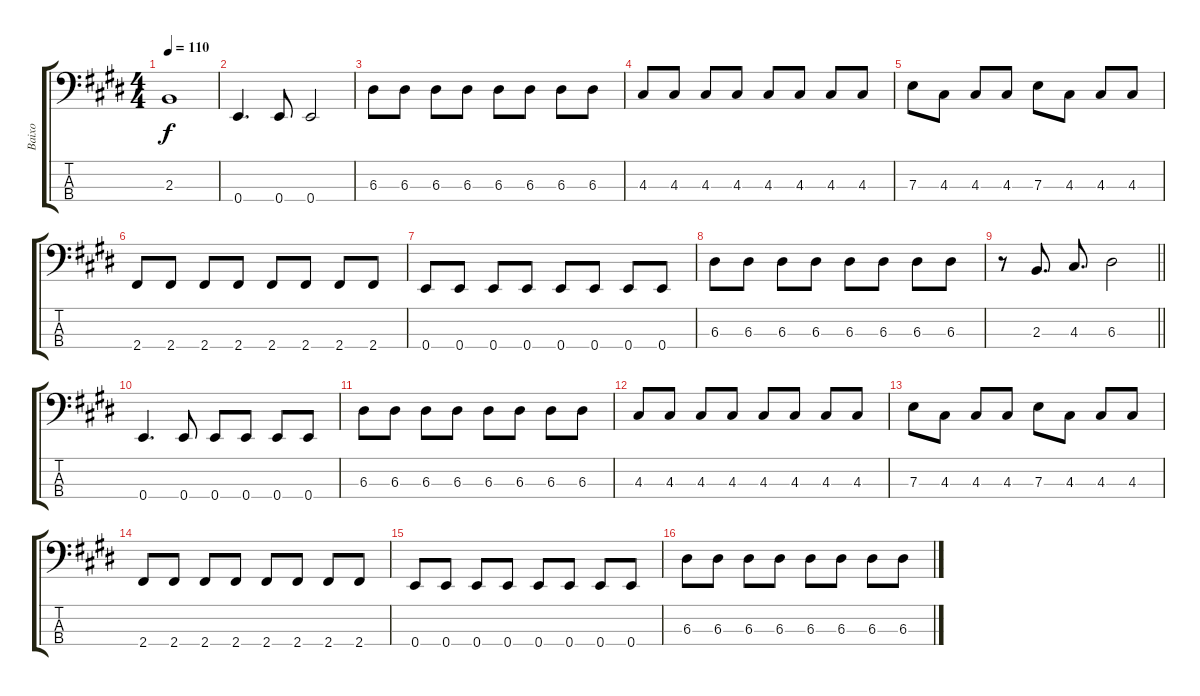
\track ("Baixo" "Baixo") {instrument electricbassfinger}
\staff {score tabs}
\tuning (G2 D2 A1 E1) {hide}
\ts (4 4)
\section ("" "")
\tempo 110
\clef f4
\ks e
2.3.1{dy f} |
0.4.4{d} 0.4.8 0.4.2 |
6.3.8 6.3.8 6.3.8 6.3.8 6.3.8 6.3.8 6.3.8 6.3.8 |
4.3.8 4.3.8 4.3.8 4.3.8 4.3.8 4.3.8 4.3.8 4.3.8 |
7.3.8 4.3.8 4.3.8 4.3.8 7.3.8 4.3.8 4.3.8 4.3.8 |
2.4.8 2.4.8 2.4.8 2.4.8 2.4.8 2.4.8 2.4.8 2.4.8 |
0.4.8 0.4.8 0.4.8 0.4.8 0.4.8 0.4.8 0.4.8 0.4.8 |
6.3.8 6.3.8 6.3.8 6.3.8 6.3.8 6.3.8 6.3.8 6.3.8 |
\barLineRight lightlight
r.8 2.3.8{d} 4.3.8{d} 6.3.2 |
\section ("" "")
0.4.4{d} 0.4.8 0.4.8 0.4.8 0.4.8 0.4.8 |
6.3.8 6.3.8 6.3.8 6.3.8 6.3.8 6.3.8 6.3.8 6.3.8 |
4.3.8 4.3.8 4.3.8 4.3.8 4.3.8 4.3.8 4.3.8 4.3.8 |
7.3.8 4.3.8 4.3.8 4.3.8 7.3.8 4.3.8 4.3.8 4.3.8 |
2.4.8 2.4.8 2.4.8 2.4.8 2.4.8 2.4.8 2.4.8 2.4.8 |
0.4.8 0.4.8 0.4.8 0.4.8 0.4.8 0.4.8 0.4.8 0.4.8 |
6.3.8 6.3.8 6.3.8 6.3.8 6.3.8 6.3.8 6.3.8 6.3.8
